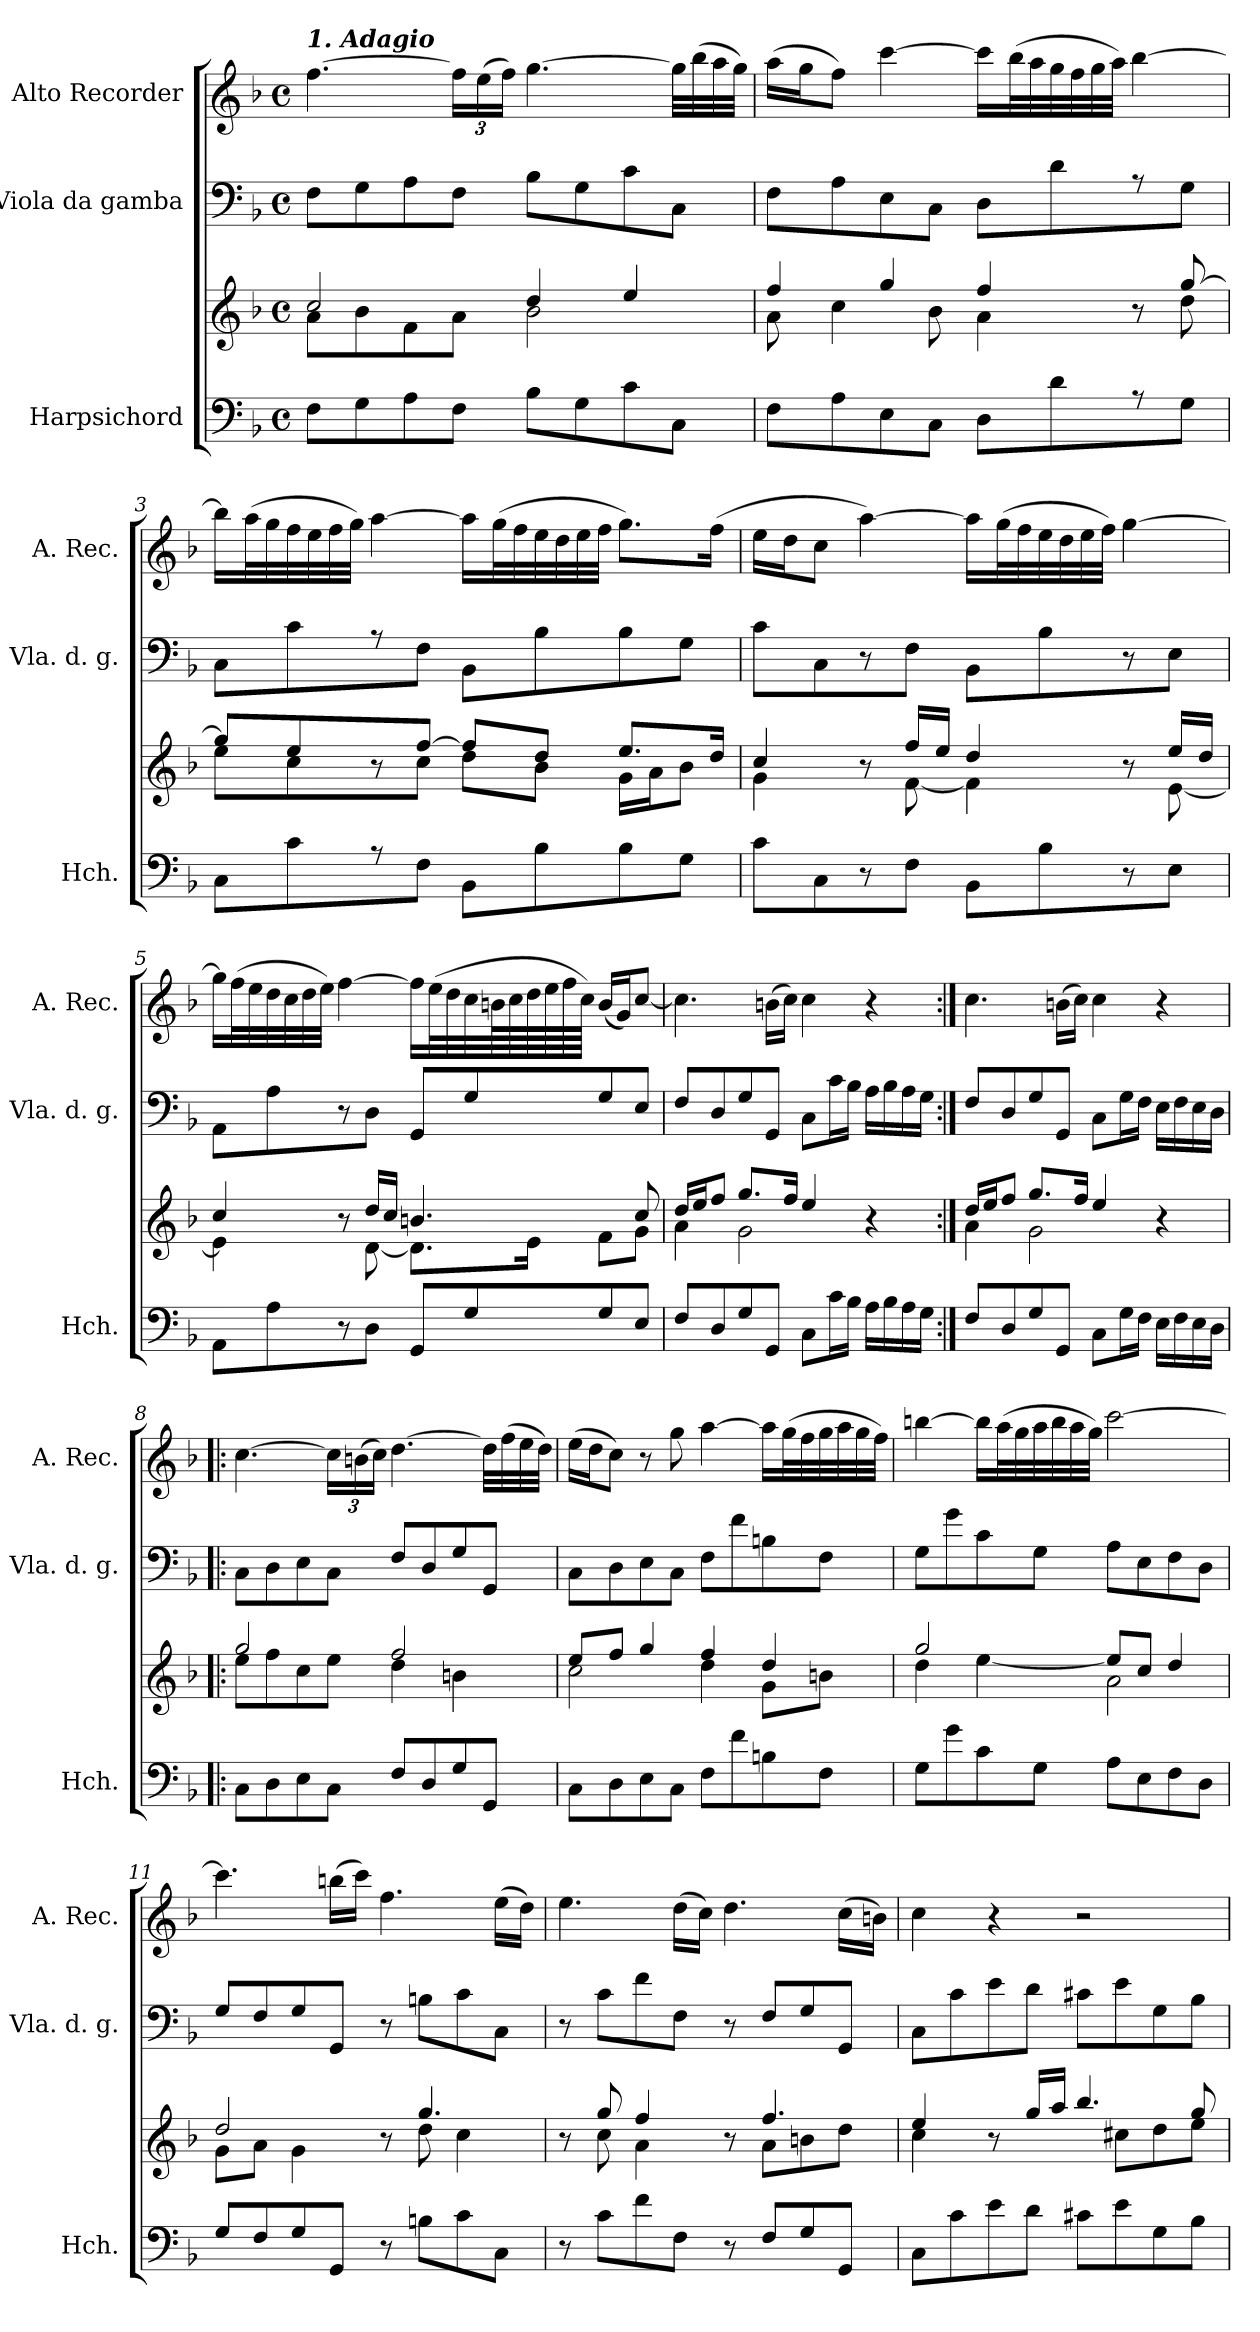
**kern	**kern	**kern	**kern
*part3	*part3	*part2	*part1
*staff4	*staff3	*staff2	*staff1
*I"Harpsichord	*	*I"Viola da gamba	*I"Alto Recorder
*I'Hch.	*	*I'Vla. d. g.	*I'A. Rec.
*clefF4	*clefG2	*clefF4	*clefG2
*k[b-]	*k[b-]	*k[b-]	*k[b-]
*M4/4	*M4/4	*M4/4	*M4/4
*met(c)	*met(c)	*met(c)	*met(c)
*MM35	*MM35	*MM35	*MM35
=1	=1	=1	=1
*	*^	*	*
!	!	!	!	!LO:TX:a:Bi:t=1. Adagio
8F\L	2cc/	8a\L	8F\L	[4.ff\
8G\	.	8b-\	8G\	.
8A\	.	8f\	8A\	.
*	*	*	*	*Xbrackettup
8F\J	.	8a\J	8F\J	24ff\LL]
.	.	.	.	(24ee\
.	.	.	.	24ff\JJ)
8B-\L	4dd/	2b-\	8B-\L	[4.gg\
8G\	.	.	8G\	.
8c\	4ee/	.	8c\	.
8C\J	.	.	8C\J	32gg\LLL]
.	.	.	.	(32bb-\
.	.	.	.	32aa\
.	.	.	.	32gg\JJJ)
=2	=2	=2	=2	=2
8F\L	4ff/	8a\	8F\L	(16aa\LL
.	.	.	.	16gg\J
8A\	.	4cc\	8A\	8ff\J)
8E\	4gg/	.	8E\	[4ccc\
8C\J	.	8b-\	8C\J	.
8D\L	4ff/	4a\	8D\L	16ccc\LL]
.	.	.	.	(32bb-\L
.	.	.	.	32aa\
8d\	.	.	8d\	32gg\
.	.	.	.	32ff\
.	.	.	.	32gg\
.	.	.	.	32aa\JJJ)
8r	8r	8ryy	8r	[4bb-\
8G\J	[8gg/	8dd\	8G\J	.
=3	=3	=3	=3	=3
8C\L	8gg/L]	8ee\L	8C\L	16bb-\LL]
.	.	.	.	(32aa\L
.	.	.	.	32gg\
8c\	8ee/	8cc\	8c\	32ff\
.	.	.	.	32ee\
.	.	.	.	32ff\
.	.	.	.	32gg\JJJ)
8r	8r	8ryy	8r	[4aa\
8F\J	[8ff/J	8cc\J	8F\J	.
8BB-\L	8ff/L]	8dd\L	8BB-\L	16aa\LL]
.	.	.	.	(32gg\L
.	.	.	.	32ff\
8B-\	8dd/J	8b-\J	8B-\	32ee\
.	.	.	.	32dd\
.	.	.	.	32ee\
.	.	.	.	32ff\JJJ
8B-\	8.ee/L	16g\LL	8B-\	8.gg\L)
.	.	16a\J	.	.
8G\J	.	8b-\J	8G\J	.
.	16dd/Jk	.	.	(16ff\Jk
=4	=4	=4	=4	=4
8c\L	4cc/	4g\	8c\L	16ee\LL
.	.	.	.	16dd\J
8C\	.	.	8C\	8cc\J
8r	8r	8ryy	8r	[4aa\)
8F\J	16ff/LL	[8f\	8F\J	.
.	16ee/JJ	.	.	.
8BB-\L	4dd/	4f\]	8BB-\L	16aa\LL]
.	.	.	.	(32gg\L
.	.	.	.	32ff\
8B-\	.	.	8B-\	32ee\
.	.	.	.	32dd\
.	.	.	.	32ee\
.	.	.	.	32ff\JJJ)
8r	8r	8ryy	8r	[4gg\
8E\J	16ee/LL	[8e\	8E\J	.
.	16dd/JJ	.	.	.
!!LO:LB:g=z
=5	=5	=5	=5	=5
8AA\L	4cc/	4e\]	8AA\L	16gg\LL]
.	.	.	.	(32ff\L
.	.	.	.	32ee\
8A\	.	.	8A\	32dd\
.	.	.	.	32cc\
.	.	.	.	32dd\
.	.	.	.	32ee\JJJ)
8r	8r	8ryy	8r	[4ff\
8D\J	16dd/LL	[8d\	8D\J	.
.	16cc/JJ	.	.	.
8GG/L	4.bn/	8.d\L]	8GG/L	16ff\LL]
.	.	.	.	(32ee\L
.	.	.	.	32dd\
8G/	.	.	8G/	32cc\
.	.	.	.	64bn\L
.	.	.	.	64cc\
.	.	16e\Jk	.	64dd\
.	.	.	.	64ee\
.	.	.	.	64ff\
.	.	.	.	64cc\JJJJ)
8G/	.	8f\L	8G/	(16b/LL
.	.	.	.	16g/J)
8E/J	8cc/	8g\J	8E/J	[8cc/J
=6	=6	=6	=6	=6
8F/L	16dd/LL	4a\	8F/L	4.cc\]
.	16ee/J	.	.	.
8D/	8ff/J	.	8D/	.
8G/	8.gg/L	2g\	8G/	.
8GG/J	.	.	8GG/J	(16bn\LL
.	16ff/Jk	.	.	16cc\JJ)
8C\L	4ee/	.	8C\L	4cc\
16c\L	.	.	16c\L	.
16B-\JJ	.	.	16B-\JJ	.
16A\LL	4r	4ryy	16A\LL	4r
16B-\	.	.	16B-\	.
16A\	.	.	16A\	.
16G\JJ	.	.	16G\JJ	.
=7:|!	=7:|!	=7:|!	=7:|!	=7:|!
8F/L	16dd/LL	4a\	8F/L	4.cc\
.	16ee/J	.	.	.
8D/	8ff/J	.	8D/	.
8G/	8.gg/L	2g\	8G/	.
8GG/J	.	.	8GG/J	(16bn\LL
.	16ff/Jk	.	.	16cc\JJ)
8C\L	4ee/	.	8C\L	4cc\
16G\L	.	.	16G\L	.
16F\JJ	.	.	16F\JJ	.
16E\LL	4r	4ryy	16E\LL	4r
16F\	.	.	16F\	.
16E\	.	.	16E\	.
16D\JJ	.	.	16D\JJ	.
=8!|:	=8!|:	=8!|:	=8!|:	=8!|:
8C\L	2gg/	8ee\L	8C\L	[4.cc\
8D\	.	8ff\	8D\	.
8E\	.	8cc\	8E\	.
8C\J	.	8ee\J	8C\J	24cc\LL]
.	.	.	.	(24bn\
.	.	.	.	24cc\JJ)
8F/L	2ff/	4dd\	8F/L	[4.dd\
8D/	.	.	8D/	.
8G/	.	4bn\	8G/	.
8GG/J	.	.	8GG/J	32dd\LLL]
.	.	.	.	(32ff\
.	.	.	.	32ee\
.	.	.	.	32dd\JJJ)
!!LO:LB:g=z
=9	=9	=9	=9	=9
8C\L	8ee/L	2cc\	8C\L	(16ee\LL
.	.	.	.	16dd\J
8D\	8ff/J	.	8D\	8cc\J)
8E\	4gg/	.	8E\	8r
8C\J	.	.	8C\J	8gg\
8F\L	4ff/	4dd\	8F\L	[4aa\
8f\	.	.	8f\	.
8Bn\	4dd/	8g\L	8Bn\	16aa\LL]
.	.	.	.	(32gg\L
.	.	.	.	32ff\
8F\J	.	8bn\J	8F\J	32gg\
.	.	.	.	32aa\
.	.	.	.	32gg\
.	.	.	.	32ff\JJJ)
=10	=10	=10	=10	=10
8G\L	2gg/	4dd\	8G\L	[4bbn\
8g\	.	.	8g\	.
8c\	.	[4ee\	8c\	16bb\LL]
.	.	.	.	(32aa\L
.	.	.	.	32gg\
8G\J	.	.	8G\J	32aa\
.	.	.	.	32bb\
.	.	.	.	32aa\
.	.	.	.	32gg\JJJ)
8A\L	8ee/L]	2a\	8A\L	[2ccc\
8E\	8cc/J	.	8E\	.
8F\	4dd/	.	8F\	.
8D\J	.	.	8D\J	.
=11	=11	=11	=11	=11
8G/L	2dd/	8g\L	8G/L	4.ccc\]
8F/	.	8a\J	8F/	.
8G/	.	4g\	8G/	.
8GG/J	.	.	8GG/J	(16bbn\LL
.	.	.	.	16ccc\JJ)
8r	8r	8ryy	8r	4.ff\
8Bn\L	4.gg/	8dd\	8Bn\L	.
8c\	.	4cc\	8c\	.
8C\J	.	.	8C\J	(16ee\LL
.	.	.	.	16dd\JJ)
=12	=12	=12	=12	=12
8r	8r	8ryy	8r	4.ee\
8c\L	8gg/	8cc\	8c\L	.
8f\	4ff/	4a\	8f\	.
8F\J	.	.	8F\J	(16dd\LL
.	.	.	.	16cc\JJ)
8r	8r	8ryy	8r	4.dd\
8F/L	4.ff/	8a\L	8F/L	.
8G/	.	8bn\	8G/	.
8GG/J	.	8dd\J	8GG/J	(16cc\LL
.	.	.	.	16bn\JJ)
=13	=13	=13	=13	=13
8C\L	4ee/	4cc\	8C\L	4cc\
8c\	.	.	8c\	.
8e\	8r	4.ryy	8e\	4r
8d\J	16gg/LL	.	8d\J	.
.	16aa/JJ	.	.	.
8c#X\L	4.bb-/	.	8c#X\L	2r
8e\	.	8cc#X\L	8e\	.
8G\	.	8dd\	8G\	.
8B-\J	8gg/	8ee\J	8B-\J	.
*	*v	*v	*	*
=	=	=	=
*-	*-	*-	*-
